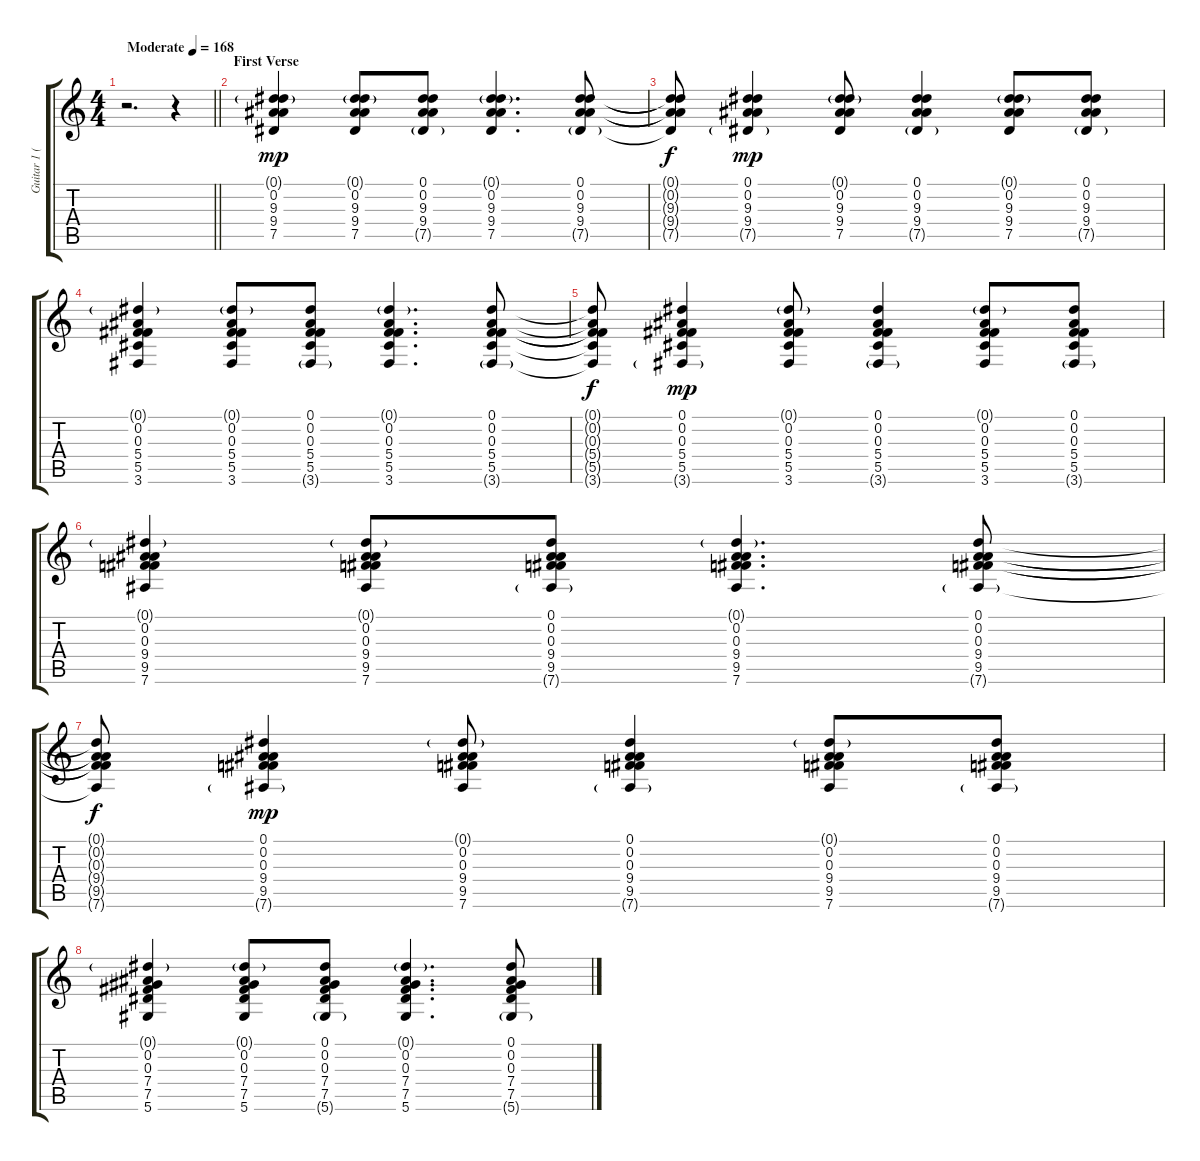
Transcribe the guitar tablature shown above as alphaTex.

\track ("Guitar 1 (Acoustic)" "Guitar 1 (") {instrument acousticguitarsteel}
\staff {score tabs}
\tuning (Eb4 Bb3 Gb3 Db3 Ab2 Eb2) {hide}
\ts (4 4)
\tempo (168 "Moderate")
\clef g2
\barLineRight lightlight
\ks c
r.2{d dy mp instrument acousticguitarsteel} r.4 |
\section ("" "First Verse")
(0.1{g} 0.2 9.3 9.4 7.5).4 (0.1{g} 0.2 9.3 9.4 7.5).8 (0.1 0.2 9.3 9.4 7.5{g}).8 (0.1{g} 0.2 9.3 9.4 7.5).4{d} (0.1 0.2 9.3 9.4 7.5{g}).8 |
(0.1{t} 0.2{t} 9.3{t} 9.4{t} 7.5{t}).8{dy f} (0.1 0.2 9.3 9.4 7.5{g}).4{dy mp} (0.1{g} 0.2 9.3 9.4 7.5).8 (0.1 0.2 9.3 9.4 7.5{g}).4 (0.1{g} 0.2 9.3 9.4 7.5).8 (0.1 0.2 9.3 9.4 7.5{g}).8 |
(0.1{g} 0.2 0.3 5.4 5.5 3.6).4 (0.1{g} 0.2 0.3 5.4 5.5 3.6).8 (0.1 0.2 0.3 5.4 5.5 3.6{g}).8 (0.1{g} 0.2 0.3 5.4 5.5 3.6).4{d} (0.1 0.2 0.3 5.4 5.5 3.6{g}).8 |
(0.1{t} 0.2{t} 0.3{t} 5.4{t} 5.5{t} 3.6{t}).8{dy f} (0.1 0.2 0.3 5.4 5.5 3.6{g}).4{dy mp} (0.1{g} 0.2 0.3 5.4 5.5 3.6).8 (0.1 0.2 0.3 5.4 5.5 3.6{g}).4 (0.1{g} 0.2 0.3 5.4 5.5 3.6).8 (0.1 0.2 0.3 5.4 5.5 3.6{g}).8 |
(0.1{g} 0.2 0.3 9.4 9.5 7.6).4 (0.1{g} 0.2 0.3 9.4 9.5 7.6).8 (0.1 0.2 0.3 9.4 9.5 7.6{g}).8 (0.1{g} 0.2 0.3 9.4 9.5 7.6).4{d} (0.1 0.2 0.3 9.4 9.5 7.6{g}).8 |
(0.1{t} 0.2{t} 0.3{t} 9.4{t} 9.5{t} 7.6{t}).8{dy f} (0.1 0.2 0.3 9.4 9.5 7.6{g}).4{dy mp} (0.1{g} 0.2 0.3 9.4 9.5 7.6).8 (0.1 0.2 0.3 9.4 9.5 7.6{g}).4 (0.1{g} 0.2 0.3 9.4 9.5 7.6).8 (0.1 0.2 0.3 9.4 9.5 7.6{g}).8 |
(0.1{g} 0.2 0.3 7.4 7.5 5.6).4 (0.1{g} 0.2 0.3 7.4 7.5 5.6).8 (0.1 0.2 0.3 7.4 7.5 5.6{g}).8 (0.1{g} 0.2 0.3 7.4 7.5 5.6).4{d} (0.1 0.2 0.3 7.4 7.5 5.6{g}).8
